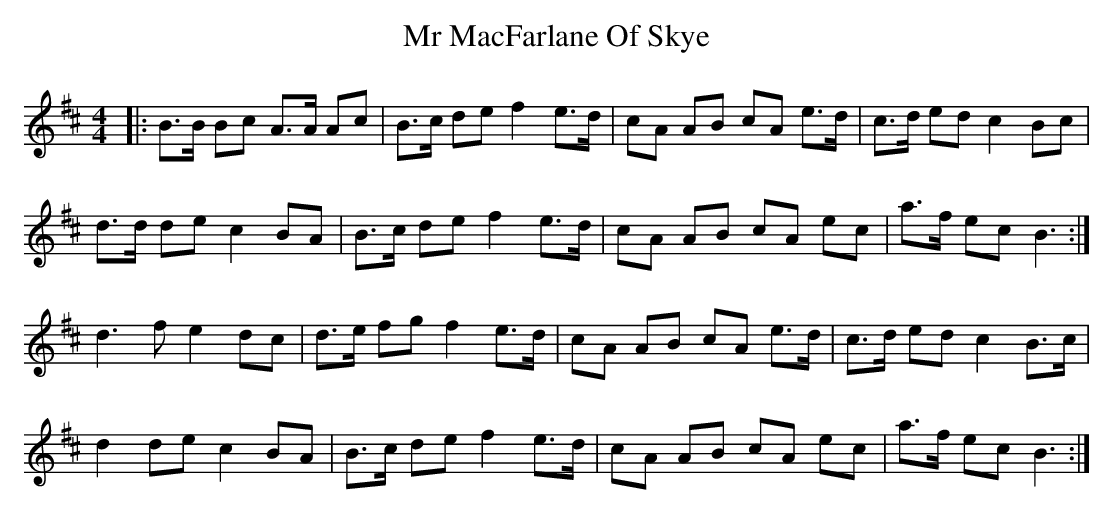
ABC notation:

X:1
T: Mr MacFarlane Of Skye
M: 4/4
L: 1/8
K: Bmin
|:B>B Bc A>A Ac|B>c de f2 e>d|cA AB cA e>d|c>d ed c2 Bc|
d>d de c2 BA|B>c de f2 e>d|cA AB cA ec|a>f ec B3:|
d3 f e2 dc|d>e fg f2 e>d|cA AB cA e>d|c>d ed c2 B>c|
d2 de c2 BA|B>c de f2 e>d|cA AB cA ec|a>f ec B3:|
